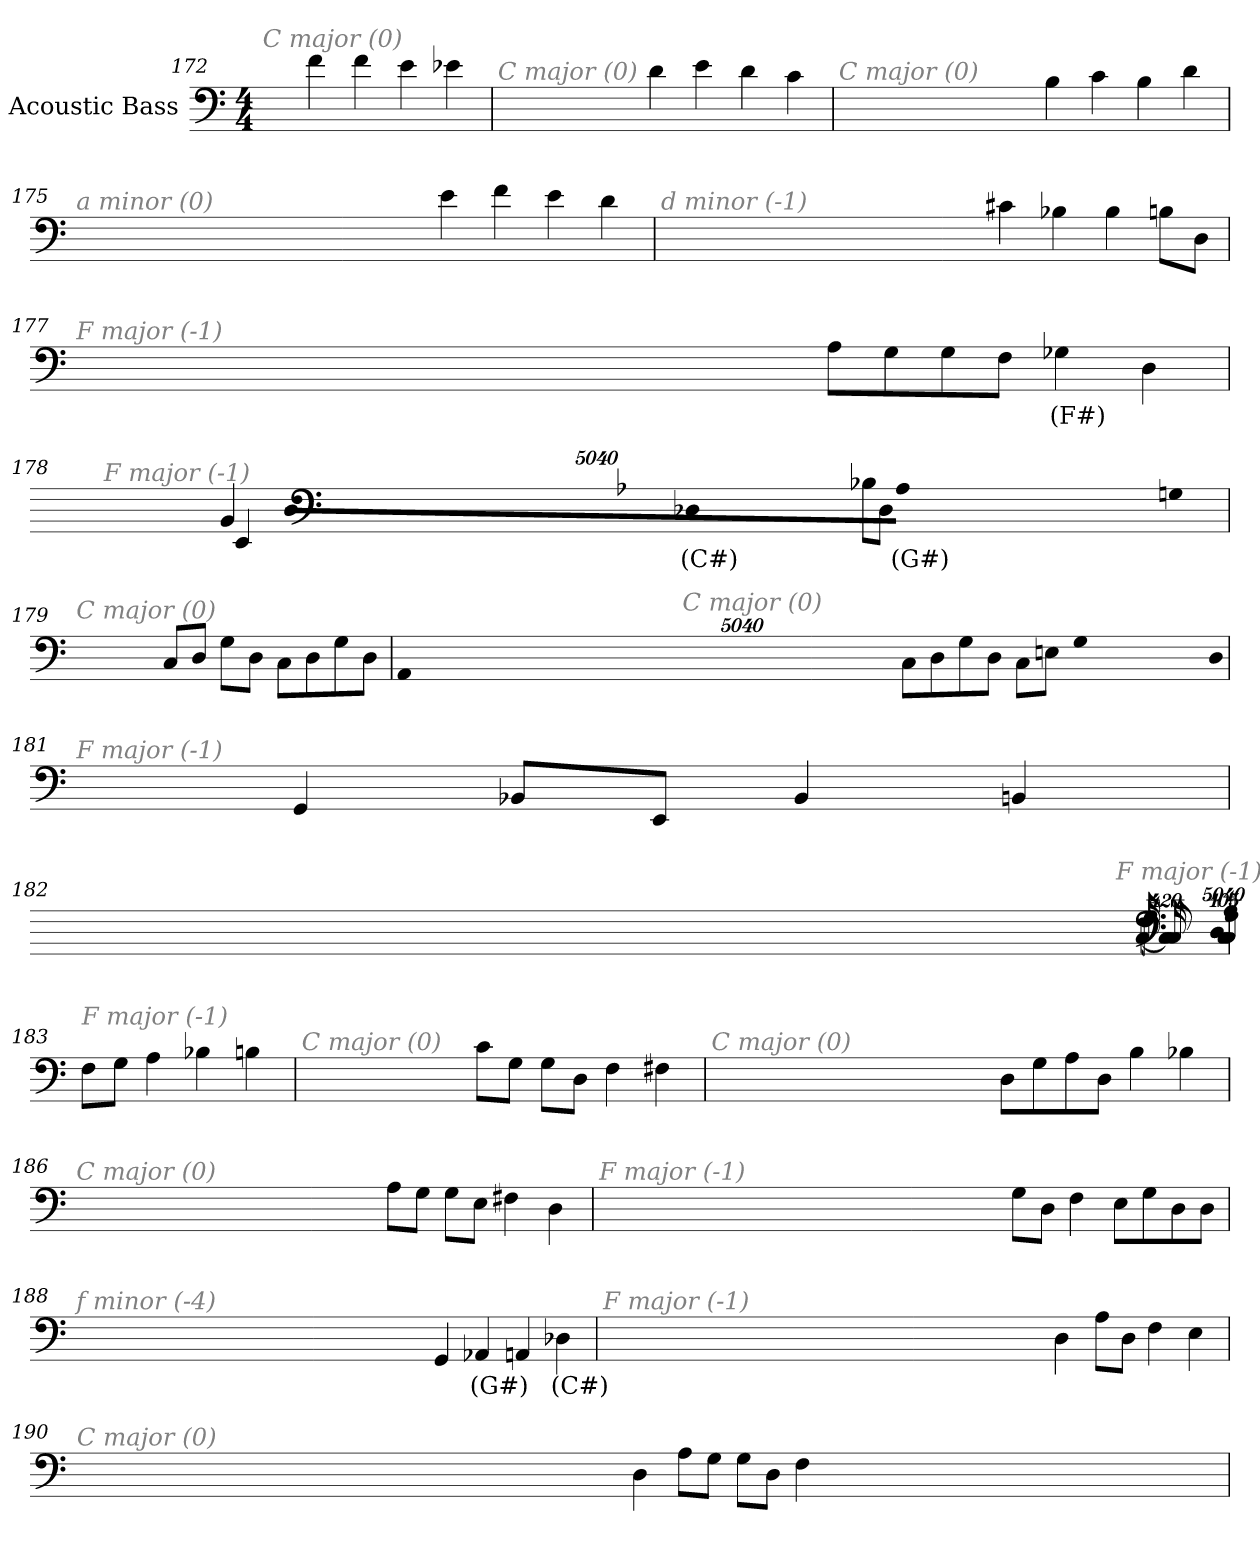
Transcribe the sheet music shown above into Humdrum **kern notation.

**kern	**text
*part1	*part1
*staff1	*staff1
*I"Acoustic Bass	*
*clefF4	*
*ITrd7c12	*
*k[]	*
*C:	*
*M4/4	*
=172	=172
!LO:TX:i:color=#808080:t=C major (0)	!
4F	.
4F	.
4E	.
4E-X	.
=173	=173
!LO:TX:i:color=#808080:t=C major (0)	!
4D	.
4E	.
4D	.
4C	.
=174	=174
!LO:TX:i:color=#808080:t=C major (0)	!
4BB	.
4C	.
4BB	.
4D	.
=175	=175
!LO:TX:i:color=#808080:t=a minor (0)	!
4E	.
4F	.
4E	.
4D	.
=176	=176
!LO:TX:i:color=#808080:t=d minor (-1)	!
4C#X	.
4BB-X	.
4BB-	.
8BBnL	.
8DDJ	.
=177	=177
!LO:TX:i:color=#808080:t=F major (-1)	!
8AAL	.
8GG	.
8GG	.
8FFJ	.
4GG-Xi	(F#)
4DD	.
=178	=178
!LO:TX:i:color=#808080:t=F major (-1)	!
8BB-XL	.
8DDJ	.
!LO:N:vis=8	!
40320%3347AA-XiL	(G#)
!LO:N:vis=8	!
40320%3347GGn	.
!LO:N:vis=8	!
40320%3347DDJ	.
8DD-XiL	(C#)
8EEEJ	.
4BBB	.
=179	=179
!LO:TX:i:color=#808080:t=C major (0)	!
8CCL	.
8DDJ	.
8GGL	.
8DDJ	.
8CCL	.
8DD	.
8GG	.
8DDJ	.
=180	=180
!LO:TX:i:color=#808080:t=C major (0)	!
8CCL	.
8DD	.
8GG	.
8DDJ	.
8CCL	.
8EEnJ	.
!LO:N:vis=8	!
40320%3347GGL	.
!LO:N:vis=8	!
40320%3347DD	.
!LO:N:vis=8	!
40320%3347AAAJ	.
=181	=181
!LO:TX:i:color=#808080:t=F major (-1)	!
4GGG	.
8BBB-XL	.
8EEEJ	.
4BBB-	.
4BBBn	.
=182	=182
!LO:TX:i:color=#808080:t=F major (-1)	!
4CC	.
!LO:N:vis=8	!
40320%3347AAL	.
!LO:N:vis=8	!
40320%3347GG	.
!LO:N:vis=8	!
40320%3347DDJ	.
!LO:N:vis=1024	!
[13440%13CC	.
8CC_	.
16CC_	.
32CC_	.
!LO:N:vis=1024%31	!
13440%407CC]	.
8GGL	.
8FFJ	.
=183	=183
!LO:TX:i:color=#808080:t=F major (-1)	!
8FFL	.
8GGJ	.
4AA	.
4BB-X	.
4BBn	.
=184	=184
!LO:TX:i:color=#808080:t=C major (0)	!
8CL	.
8GGJ	.
8GGL	.
8DDJ	.
4FF	.
4FF#X	.
=185	=185
!LO:TX:i:color=#808080:t=C major (0)	!
8DDL	.
8GG	.
8AA	.
8DDJ	.
4BB	.
4BB-X	.
=186	=186
!LO:TX:i:color=#808080:t=C major (0)	!
8AAL	.
8GGJ	.
8GGL	.
8EEJ	.
4FF#X	.
4DD	.
=187	=187
!LO:TX:i:color=#808080:t=F major (-1)	!
8GGL	.
8DDJ	.
4FF	.
8EEL	.
8GG	.
8DD	.
8DDJ	.
=188	=188
!LO:TX:i:color=#808080:t=f minor (-4)	!
4GGG	.
4AAA-Xi	(G#)
4AAA	.
4DD-Xi	(C#)
=189	=189
!LO:TX:i:color=#808080:t=F major (-1)	!
4DD	.
8AAL	.
8DDJ	.
4FF	.
4EE	.
=190	=190
!LO:TX:i:color=#808080:t=C major (0)	!
4DD	.
8AAL	.
8GGJ	.
8GGL	.
8DDJ	.
4FF	.
=	=
*-	*-
